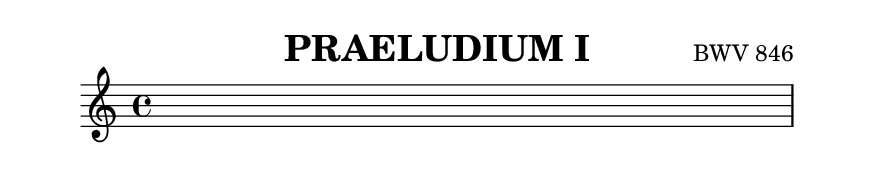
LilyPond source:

%% Generated by lilypond-book
%% Options: [exampleindent=10.16\mm,indent=0\mm,line-width=14.5\cm,noragged-right,paper-height=845.047\pt,paper-width=597.508\pt,papersize="a5",quote]
\include "lilypond-book-preamble.ly"


% ****************************************************************
% Start cut-&-pastable-section
% ****************************************************************

#(ly:set-option 'eps-box-padding 3.000000)



\paper {
  #(set-paper-size "a5")
  indent = 0\mm
  line-width = 14.5\cm
  % offset the left padding, also add 1mm as lilypond creates cropped
  % images with a little space on the right
  line-width = #(- line-width (* mm  3.000000) (* mm 1))
  ragged-right = ##f
  line-width = 14.5\cm - 2.0 * 10.16\mm
  % offset the left padding, also add 1mm as lilypond creates cropped
  % images with a little space on the right
  line-width = #(- line-width (* mm  3.000000) (* mm 1))
}

\layout {
  
}




% ****************************************************************
% ly snippet:
% ****************************************************************
\sourcefileline 1225
\book {
  \paper {
    indent = 0\mm
    scoreTitleMarkup = \markup {
      \fill-line {
        \null
        \fontsize #4 \bold \fromproperty #'header:piece
        \fromproperty #'header:opus
      }
    }
  }
  \header { tagline = ##f }
  \score {
    \header {
      piece = "PRAELUDIUM I"
      opus = "BWV 846"
    }
    { s1 }
  }
}


% ****************************************************************
% end ly snippet
% ****************************************************************
